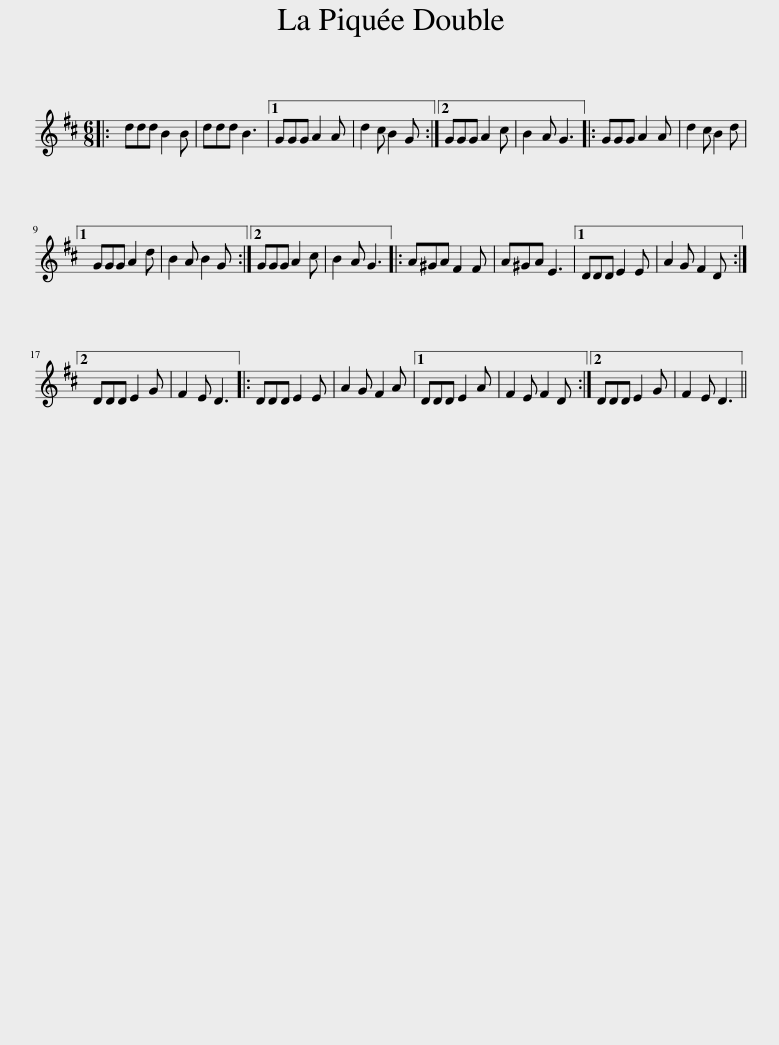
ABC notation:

X:1
L:1/8
M:6/8
I:linebreak $
K:D
V:1 treble
V:1
|: ddd B2 B | ddd B3 |1 GGG A2 A | d2 c B2 G :|2 GGG A2 c | %5
 B2 A G3 |: GGG A2 A | d2 c B2 d |1$ GGG A2 d | B2 A B2 G :|2 %10
 GGG A2 c | B2 A G3 |: A^GA F2 F | A^GA E3 |1 DDD E2 E | %15
 A2 G F2 D :|2$ DDD E2 G | F2 E D3 |: DDD E2 E | A2 G F2 A |1 %20
 DDD E2 A | F2 E F2 D :|2 DDD E2 G | F2 E D3 || %24
